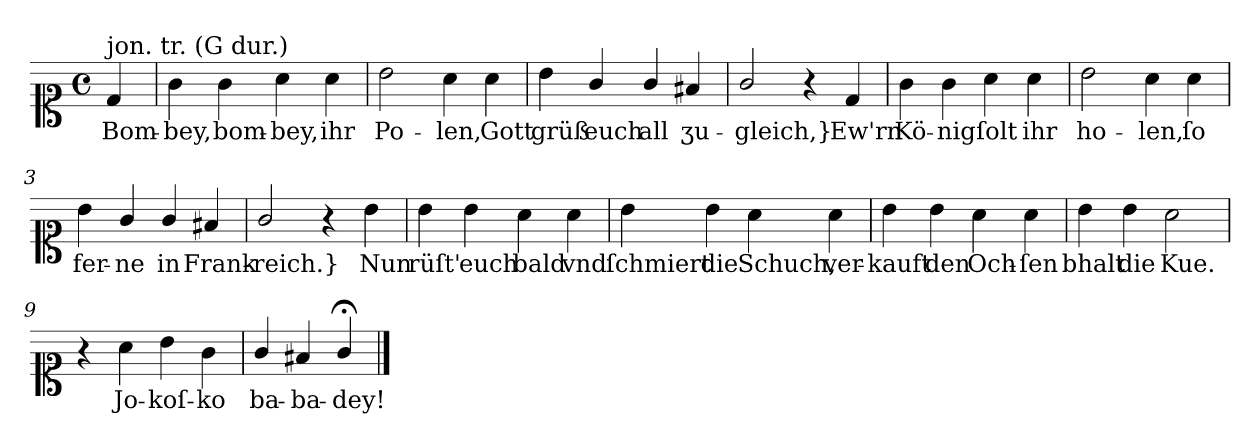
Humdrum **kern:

**kern	**text
*part1	*part1
*staff1	*staff1
*clefC1	*
*k[]	*
*M4/4	*
*met(c)	*
=	=
!LO:TX:a:t=jon. tr. (G dur.)	!
4d	Bom-
=1	=1
4g	-bey,
4g	bom-
4a	-bey,
4a	ihr
=2	=2
2b	Po-
4a	-len,
4a	Gott
=3	=3
4b	grüß
4g/	euch
4g/	all
4f#X	ʒu-
=4	=4
2g/	-gleich,}
4r	.
4d	Ew'rn
=1	=1
4g	Kö-
4g	-nig
4a	ſolt
4a	ihr
=2	=2
2b	ho-
4a	-len,
4a	ſo
=3	=3
4b	fer-
4g/	-ne
4g/	in
4f#X	Frank-
=4	=4
2g/	-reich.}
4r	.
4b	Nun
=5	=5
4b	rüſt'
4b	euch
4a	bald
4a	vnd
=6	=6
4b	ſchmiert
4b	die
4a	Schuch,
4a	ver-
=7	=7
4b	-kauft
4b	den
4a	Och-
4a	-ſen
=8	=8
4b	bhalt
4b	die
2a	Kue.
=9	=9
4r	.
4a	Jo-
4b	-koſ-
4g	-ko
=10	=10
4g/	ba-
4f#X	-ba-
4g;</	-dey!
==	==
*-	*-
